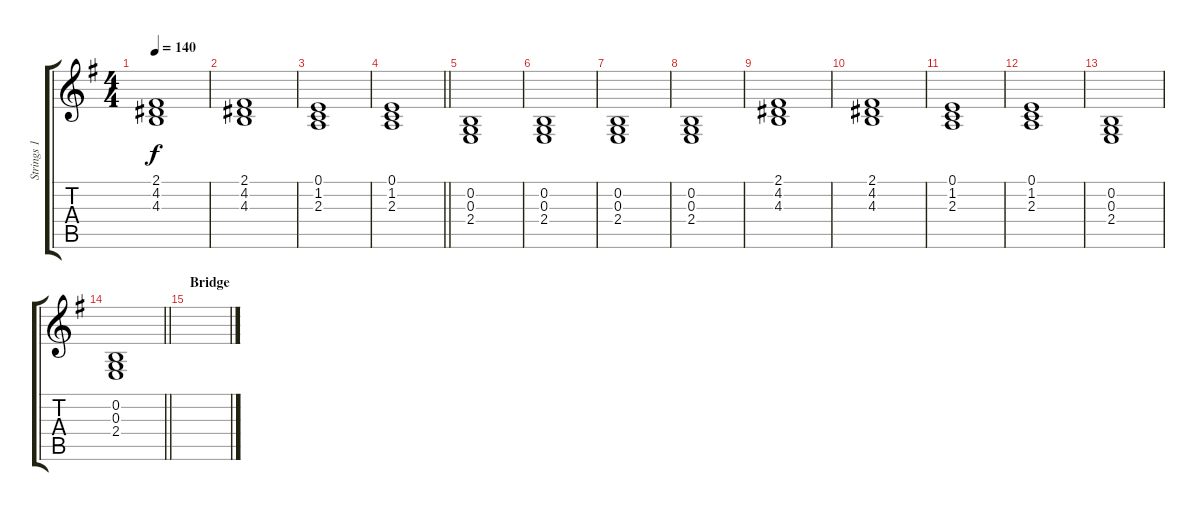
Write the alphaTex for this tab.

\track ("Strings 1" "Strings 1") {instrument synthstrings1}
\staff {score tabs}
\tuning (E4 B3 G3 D3 A2 E2) {hide}
\ts (4 4)
\tempo 140
\clef g2
\ks g
(2.1 4.2 4.3).1{dy f} |
(2.1 4.2 4.3).1 |
(0.1 1.2 2.3).1 |
\barLineRight lightlight
(0.1 1.2 2.3).1 |
(0.2 0.3 2.4).1 |
(0.2 0.3 2.4).1 |
(0.2 0.3 2.4).1 |
(0.2 0.3 2.4).1 |
(2.1 4.2 4.3).1 |
(2.1 4.2 4.3).1 |
(0.1 1.2 2.3).1 |
(0.1 1.2 2.3).1 |
(0.2 0.3 2.4).1 |
\barLineRight lightlight
(0.2 0.3 2.4).1 |
\section ("" "Bridge")
